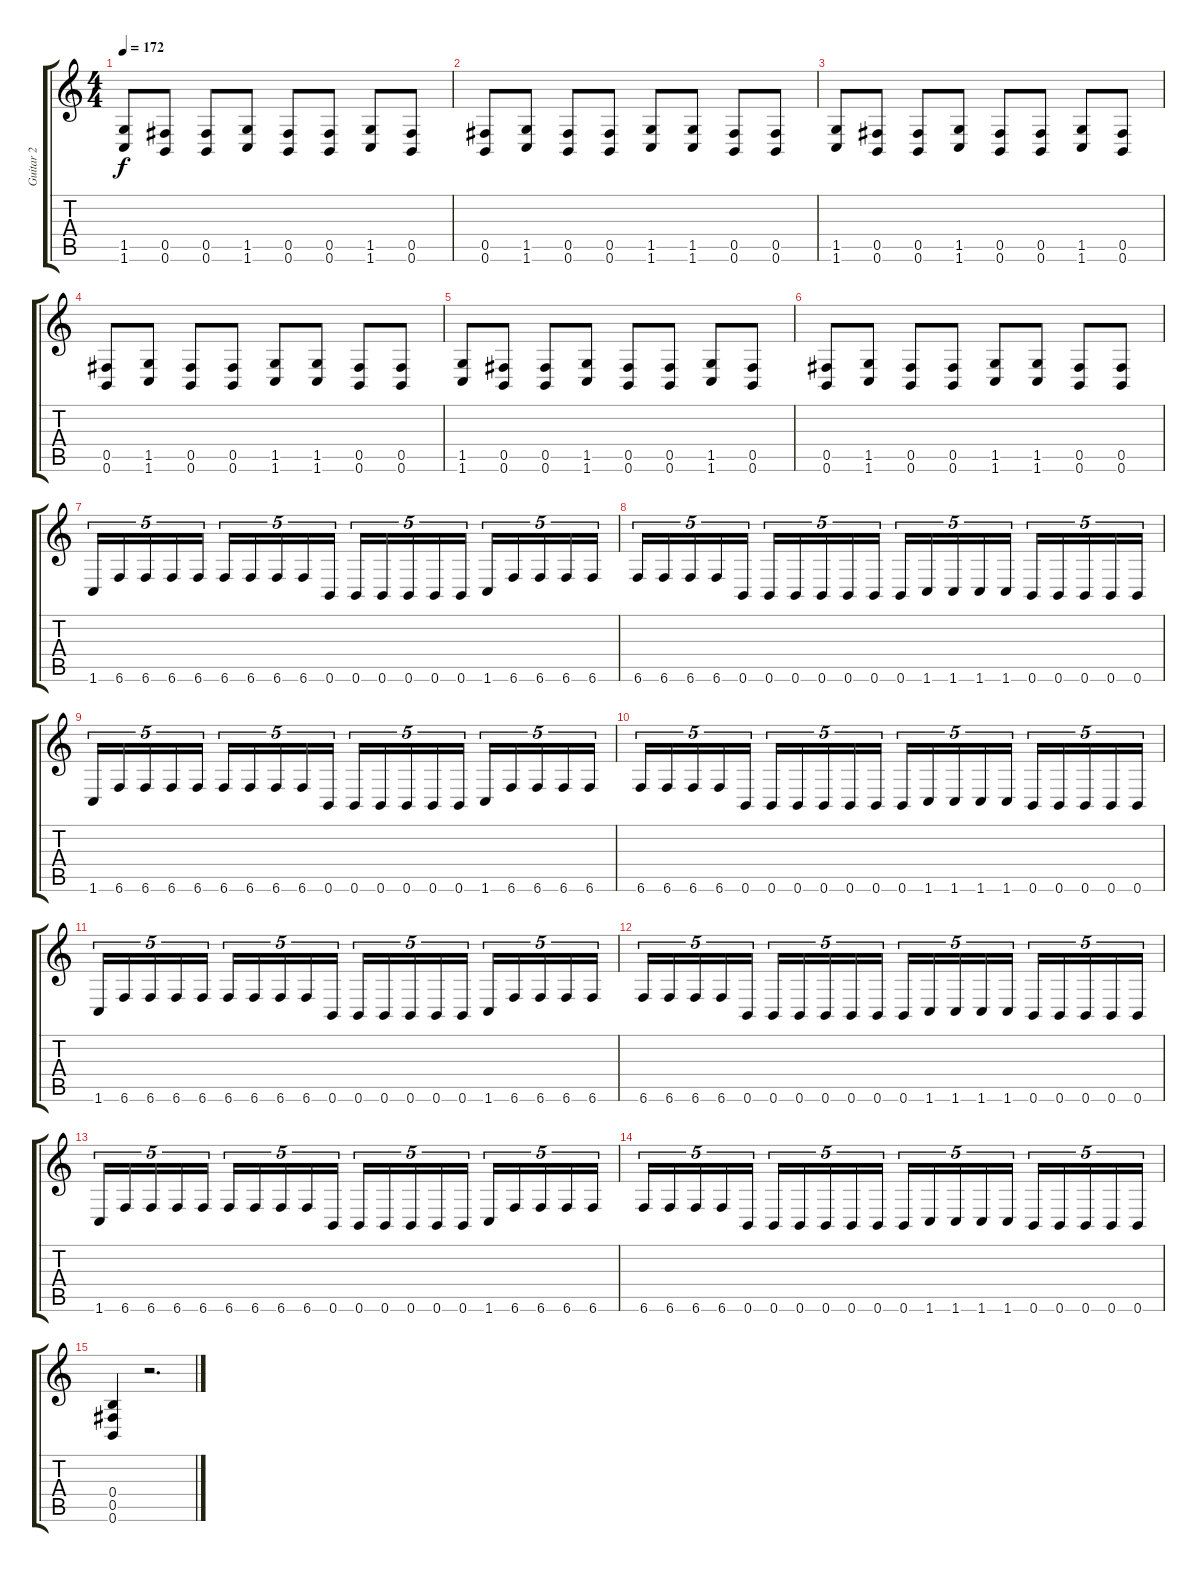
\track ("Guitar 2" "Guitar 2") {instrument overdrivenguitar}
\staff {score tabs}
\tuning (Db4 Ab3 E3 B2 Gb2 B1) {hide}
\ts (4 4)
\tempo 172
\clef g2
\ks c
(1.5 1.6).8{dy f} (0.5 0.6).8 (0.5 0.6).8 (1.5 1.6).8 (0.5 0.6).8 (0.5 0.6).8 (1.5 1.6).8 (0.5 0.6).8 |
(0.5 0.6).8 (1.5 1.6).8 (0.5 0.6).8 (0.5 0.6).8 (1.5 1.6).8 (1.5 1.6).8 (0.5 0.6).8 (0.5 0.6).8 |
(1.5 1.6).8 (0.5 0.6).8 (0.5 0.6).8 (1.5 1.6).8 (0.5 0.6).8 (0.5 0.6).8 (1.5 1.6).8 (0.5 0.6).8 |
(0.5 0.6).8 (1.5 1.6).8 (0.5 0.6).8 (0.5 0.6).8 (1.5 1.6).8 (1.5 1.6).8 (0.5 0.6).8 (0.5 0.6).8 |
(1.5 1.6).8 (0.5 0.6).8 (0.5 0.6).8 (1.5 1.6).8 (0.5 0.6).8 (0.5 0.6).8 (1.5 1.6).8 (0.5 0.6).8 |
(0.5 0.6).8 (1.5 1.6).8 (0.5 0.6).8 (0.5 0.6).8 (1.5 1.6).8 (1.5 1.6).8 (0.5 0.6).8 (0.5 0.6).8 |
1.6.16{tu (5 4)} 6.6.16{tu (5 4)} 6.6.16{tu (5 4)} 6.6.16{tu (5 4)} 6.6.16{tu (5 4)} 6.6.16{tu (5 4)} 6.6.16{tu (5 4)} 6.6.16{tu (5 4)} 6.6.16{tu (5 4)} 0.6.16{tu (5 4)} 0.6.16{tu (5 4)} 0.6.16{tu (5 4)} 0.6.16{tu (5 4)} 0.6.16{tu (5 4)} 0.6.16{tu (5 4)} 1.6.16{tu (5 4)} 6.6.16{tu (5 4)} 6.6.16{tu (5 4)} 6.6.16{tu (5 4)} 6.6.16{tu (5 4)} |
6.6.16{tu (5 4)} 6.6.16{tu (5 4)} 6.6.16{tu (5 4)} 6.6.16{tu (5 4)} 0.6.16{tu (5 4)} 0.6.16{tu (5 4)} 0.6.16{tu (5 4)} 0.6.16{tu (5 4)} 0.6.16{tu (5 4)} 0.6.16{tu (5 4)} 0.6.16{tu (5 4)} 1.6.16{tu (5 4)} 1.6.16{tu (5 4)} 1.6.16{tu (5 4)} 1.6.16{tu (5 4)} 0.6.16{tu (5 4)} 0.6.16{tu (5 4)} 0.6.16{tu (5 4)} 0.6.16{tu (5 4)} 0.6.16{tu (5 4)} |
1.6.16{tu (5 4)} 6.6.16{tu (5 4)} 6.6.16{tu (5 4)} 6.6.16{tu (5 4)} 6.6.16{tu (5 4)} 6.6.16{tu (5 4)} 6.6.16{tu (5 4)} 6.6.16{tu (5 4)} 6.6.16{tu (5 4)} 0.6.16{tu (5 4)} 0.6.16{tu (5 4)} 0.6.16{tu (5 4)} 0.6.16{tu (5 4)} 0.6.16{tu (5 4)} 0.6.16{tu (5 4)} 1.6.16{tu (5 4)} 6.6.16{tu (5 4)} 6.6.16{tu (5 4)} 6.6.16{tu (5 4)} 6.6.16{tu (5 4)} |
6.6.16{tu (5 4)} 6.6.16{tu (5 4)} 6.6.16{tu (5 4)} 6.6.16{tu (5 4)} 0.6.16{tu (5 4)} 0.6.16{tu (5 4)} 0.6.16{tu (5 4)} 0.6.16{tu (5 4)} 0.6.16{tu (5 4)} 0.6.16{tu (5 4)} 0.6.16{tu (5 4)} 1.6.16{tu (5 4)} 1.6.16{tu (5 4)} 1.6.16{tu (5 4)} 1.6.16{tu (5 4)} 0.6.16{tu (5 4)} 0.6.16{tu (5 4)} 0.6.16{tu (5 4)} 0.6.16{tu (5 4)} 0.6.16{tu (5 4)} |
1.6.16{tu (5 4)} 6.6.16{tu (5 4)} 6.6.16{tu (5 4)} 6.6.16{tu (5 4)} 6.6.16{tu (5 4)} 6.6.16{tu (5 4)} 6.6.16{tu (5 4)} 6.6.16{tu (5 4)} 6.6.16{tu (5 4)} 0.6.16{tu (5 4)} 0.6.16{tu (5 4)} 0.6.16{tu (5 4)} 0.6.16{tu (5 4)} 0.6.16{tu (5 4)} 0.6.16{tu (5 4)} 1.6.16{tu (5 4)} 6.6.16{tu (5 4)} 6.6.16{tu (5 4)} 6.6.16{tu (5 4)} 6.6.16{tu (5 4)} |
6.6.16{tu (5 4)} 6.6.16{tu (5 4)} 6.6.16{tu (5 4)} 6.6.16{tu (5 4)} 0.6.16{tu (5 4)} 0.6.16{tu (5 4)} 0.6.16{tu (5 4)} 0.6.16{tu (5 4)} 0.6.16{tu (5 4)} 0.6.16{tu (5 4)} 0.6.16{tu (5 4)} 1.6.16{tu (5 4)} 1.6.16{tu (5 4)} 1.6.16{tu (5 4)} 1.6.16{tu (5 4)} 0.6.16{tu (5 4)} 0.6.16{tu (5 4)} 0.6.16{tu (5 4)} 0.6.16{tu (5 4)} 0.6.16{tu (5 4)} |
1.6.16{tu (5 4)} 6.6.16{tu (5 4)} 6.6.16{tu (5 4)} 6.6.16{tu (5 4)} 6.6.16{tu (5 4)} 6.6.16{tu (5 4)} 6.6.16{tu (5 4)} 6.6.16{tu (5 4)} 6.6.16{tu (5 4)} 0.6.16{tu (5 4)} 0.6.16{tu (5 4)} 0.6.16{tu (5 4)} 0.6.16{tu (5 4)} 0.6.16{tu (5 4)} 0.6.16{tu (5 4)} 1.6.16{tu (5 4)} 6.6.16{tu (5 4)} 6.6.16{tu (5 4)} 6.6.16{tu (5 4)} 6.6.16{tu (5 4)} |
6.6.16{tu (5 4)} 6.6.16{tu (5 4)} 6.6.16{tu (5 4)} 6.6.16{tu (5 4)} 0.6.16{tu (5 4)} 0.6.16{tu (5 4)} 0.6.16{tu (5 4)} 0.6.16{tu (5 4)} 0.6.16{tu (5 4)} 0.6.16{tu (5 4)} 0.6.16{tu (5 4)} 1.6.16{tu (5 4)} 1.6.16{tu (5 4)} 1.6.16{tu (5 4)} 1.6.16{tu (5 4)} 0.6.16{tu (5 4)} 0.6.16{tu (5 4)} 0.6.16{tu (5 4)} 0.6.16{tu (5 4)} 0.6.16{tu (5 4)} |
(0.4 0.5 0.6).4 r.2{d}
